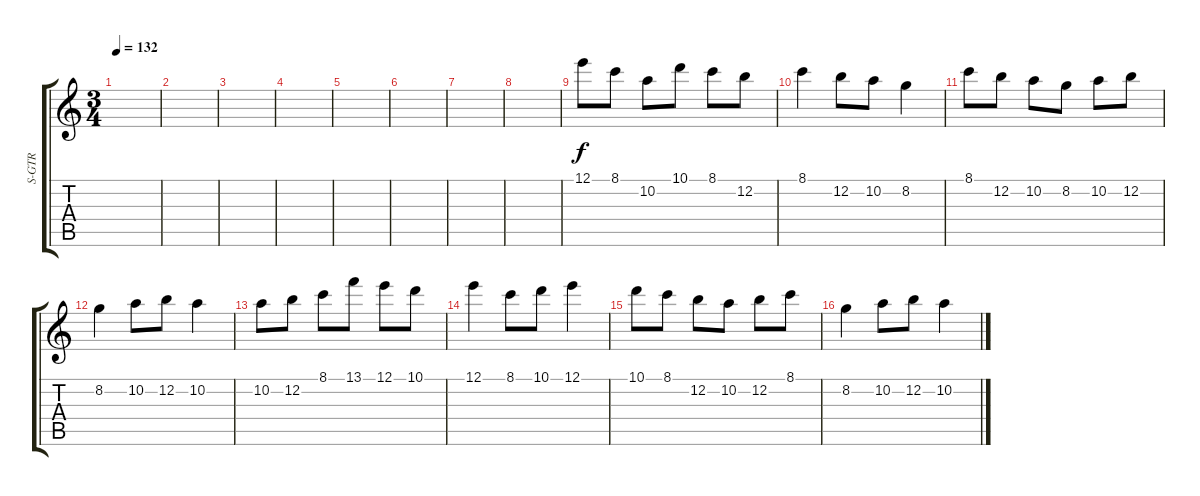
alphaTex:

\track ("S-GTR" "S-GTR") {instrument overdrivenguitar}
\staff {score tabs}
\tuning (E4 B3 G3 D3 A2 E2) {hide}
\ts (3 4)
\tempo 132
\clef g2
\ks c
|
|
|
|
|
|
|
|
12.1.8 8.1.8 10.2.8 10.1.8 8.1.8 12.2.8 |
8.1.4 12.2.8 10.2.8 8.2.4 |
8.1.8 12.2.8 10.2.8 8.2.8 10.2.8 12.2.8 |
8.2.4 10.2.8 12.2.8 10.2.4 |
10.2.8 12.2.8 8.1.8 13.1.8 12.1.8 10.1.8 |
12.1.4 8.1.8 10.1.8 12.1.4 |
10.1.8 8.1.8 12.2.8 10.2.8 12.2.8 8.1.8 |
8.2.4 10.2.8 12.2.8 10.2.4
